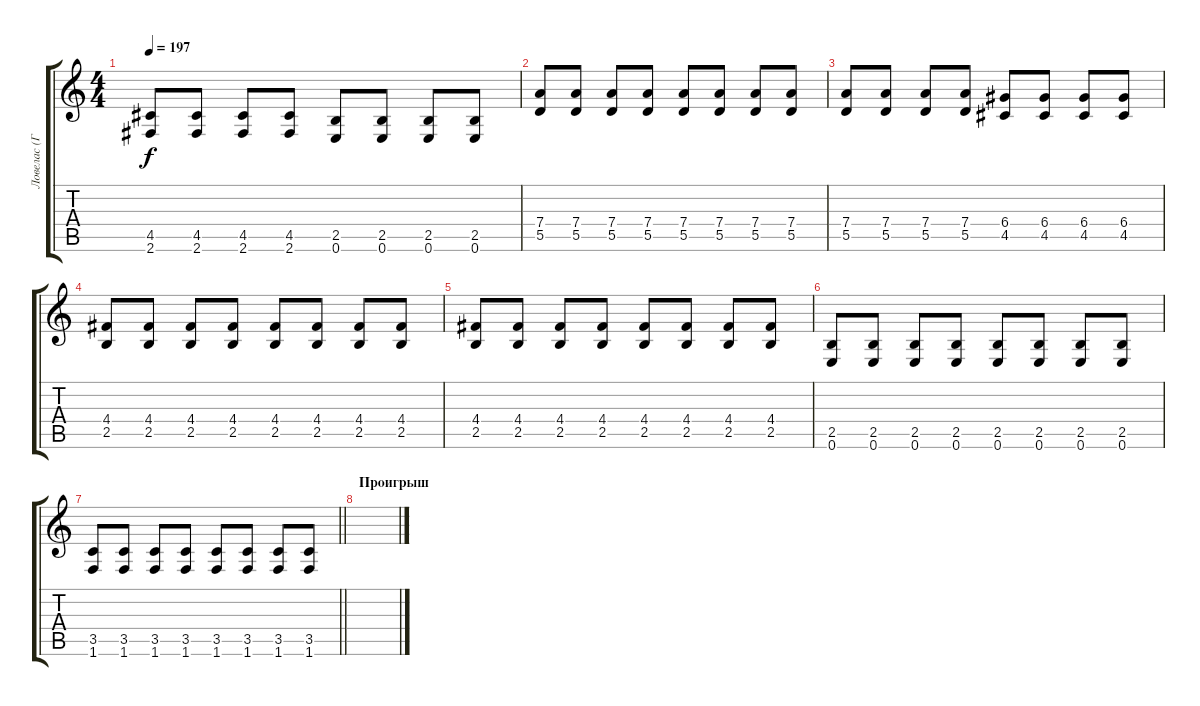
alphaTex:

\track ("Ловелас (Гитара)" "Ловелас (Г") {instrument distortionguitar}
\staff {score tabs}
\tuning (E4 B3 G3 D3 A2 E2) {hide}
\ts (4 4)
\tempo 197
\clef g2
\ks c
(4.5 2.6).8{dy f} (4.5 2.6).8 (4.5 2.6).8 (4.5 2.6).8 (2.5 0.6).8 (2.5 0.6).8 (2.5 0.6).8 (2.5 0.6).8 |
(7.4 5.5).8 (7.4 5.5).8 (7.4 5.5).8 (7.4 5.5).8 (7.4 5.5).8 (7.4 5.5).8 (7.4 5.5).8 (7.4 5.5).8 |
(7.4 5.5).8 (7.4 5.5).8 (7.4 5.5).8 (7.4 5.5).8 (6.4 4.5).8 (6.4 4.5).8 (6.4 4.5).8 (6.4 4.5).8 |
(4.4 2.5).8 (4.4 2.5).8 (4.4 2.5).8 (4.4 2.5).8 (4.4 2.5).8 (4.4 2.5).8 (4.4 2.5).8 (4.4 2.5).8 |
(4.4 2.5).8 (4.4 2.5).8 (4.4 2.5).8 (4.4 2.5).8 (4.4 2.5).8 (4.4 2.5).8 (4.4 2.5).8 (4.4 2.5).8 |
(2.5 0.6).8 (2.5 0.6).8 (2.5 0.6).8 (2.5 0.6).8 (2.5 0.6).8 (2.5 0.6).8 (2.5 0.6).8 (2.5 0.6).8 |
\barLineRight lightlight
(3.5 1.6).8 (3.5 1.6).8 (3.5 1.6).8 (3.5 1.6).8 (3.5 1.6).8 (3.5 1.6).8 (3.5 1.6).8 (3.5 1.6).8 |
\section ("" "Проигрыш")
